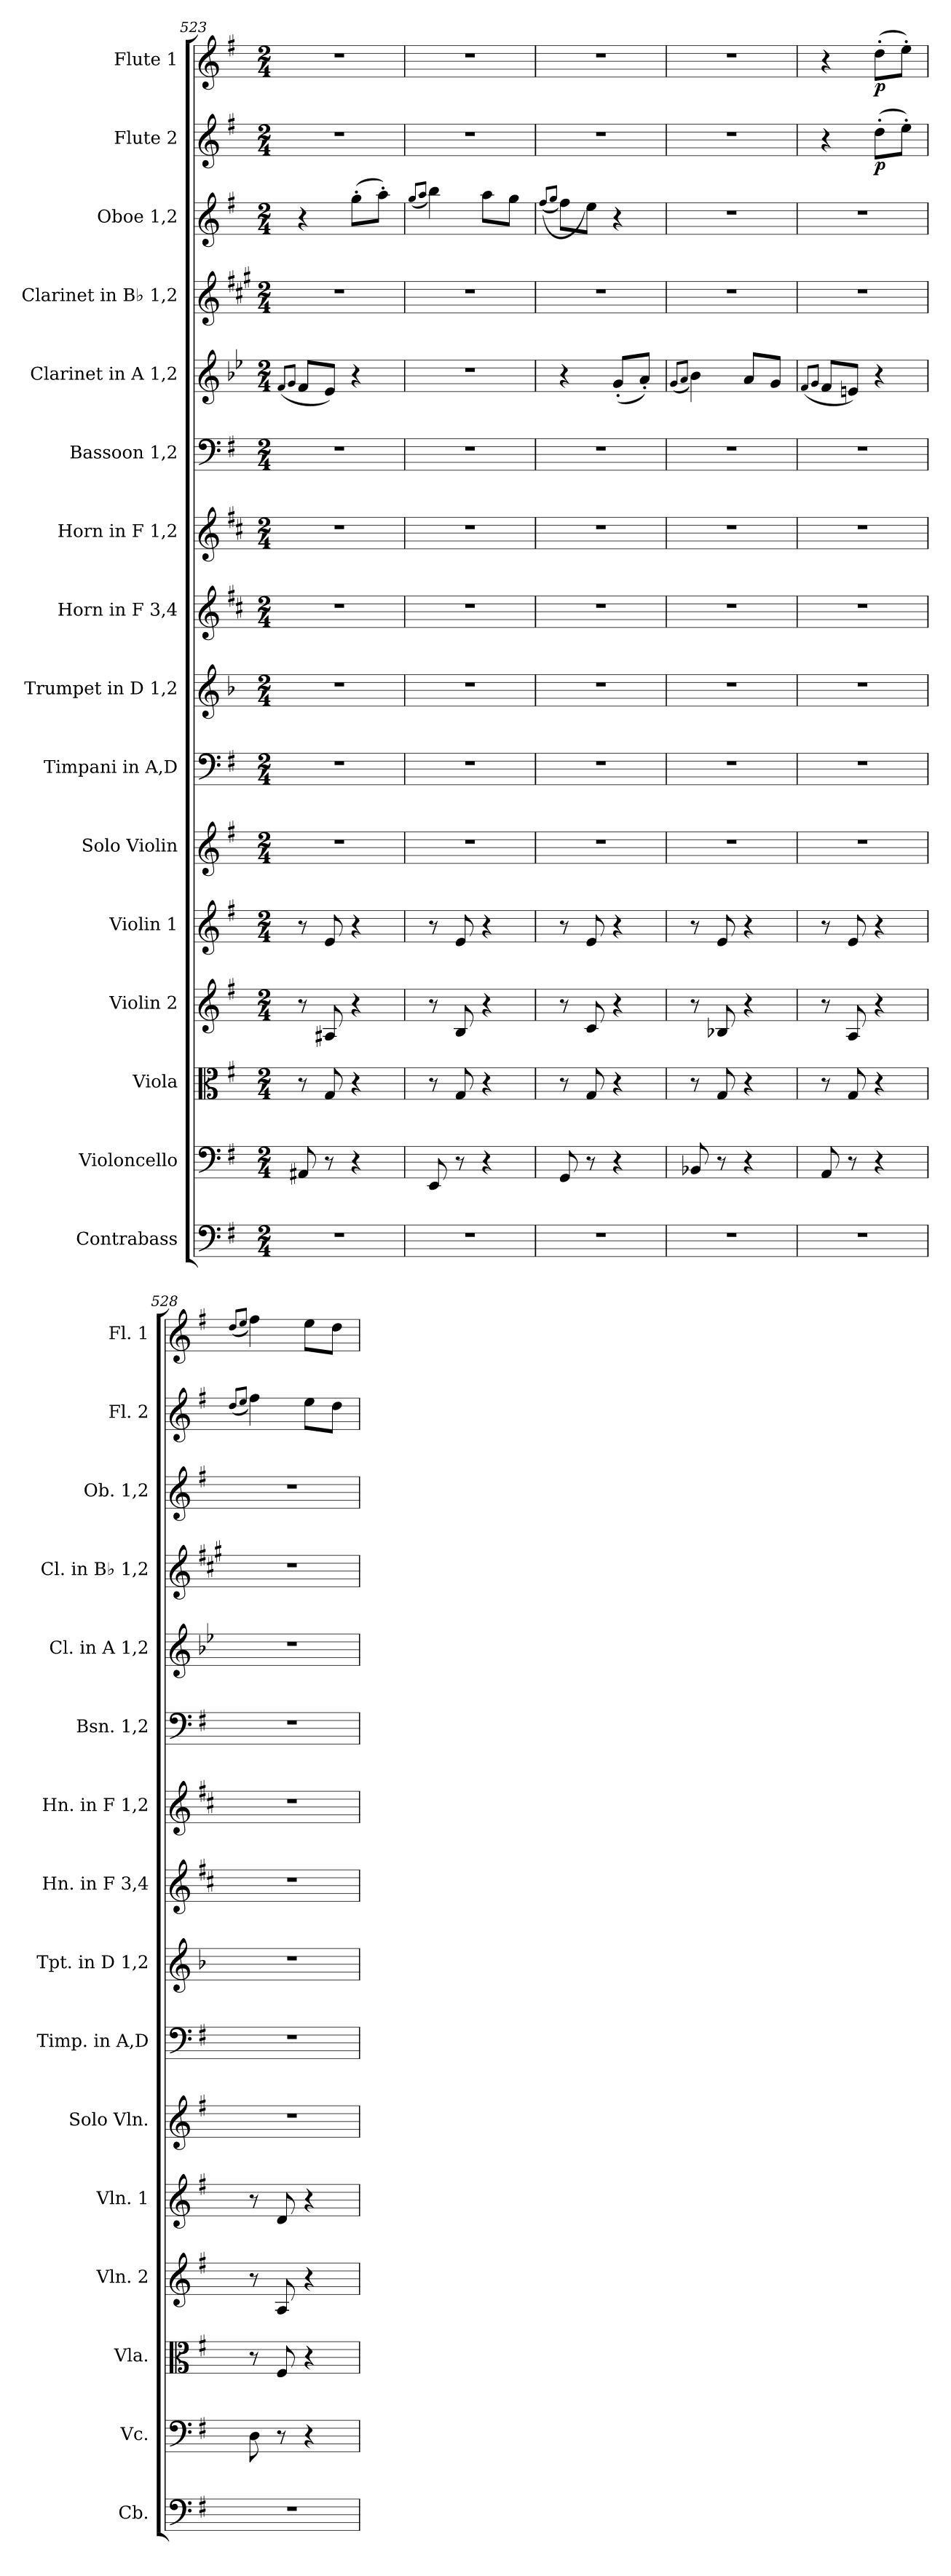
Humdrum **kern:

**kern	**kern	**kern	**kern	**kern	**kern	**kern	**kern	**kern	**kern	**kern	**kern	**kern	**kern	**kern	**dynam	**kern	**dynam
*part16	*part15	*part14	*part13	*part12	*part11	*part10	*part9	*part8	*part7	*part6	*part5	*part4	*part3	*part2	*part2	*part1	*part1
*staff16	*staff15	*staff14	*staff13	*staff12	*staff11	*staff10	*staff9	*staff8	*staff7	*staff6	*staff5	*staff4	*staff3	*staff2	*staff2	*staff1	*staff1
*I"Contrabass	*I"Violoncello	*I"Viola	*I"Violin 2	*I"Violin 1	*I"Solo Violin	*I"Timpani in A,D	*I"Trumpet in D 1,2	*I"Horn in F 3,4	*I"Horn in F 1,2	*I"Bassoon 1,2	*I"Clarinet in A 1,2	*I"Clarinet in B♭ 1,2	*I"Oboe 1,2	*I"Flute 2	*	*I"Flute 1	*
*I'Cb.	*I'Vc.	*I'Vla.	*I'Vln. 2	*I'Vln. 1	*I'Solo Vln.	*I'Timp. in A,D	*I'Tpt. in D 1,2	*I'Hn. in F 3,4	*I'Hn. in F 1,2	*I'Bsn. 1,2	*I'Cl. in A 1,2	*I'Cl. in B♭ 1,2	*I'Ob. 1,2	*I'Fl. 2	*	*I'Fl. 1	*
*clefF4	*clefF4	*clefC3	*clefG2	*clefG2	*clefG2	*clefF4	*clefG2	*clefG2	*clefG2	*clefF4	*clefG2	*clefG2	*clefG2	*clefG2	*	*clefG2	*
*ITrd7c12	*	*	*	*	*	*	*ITrd-1c-2	*ITrd4c7	*ITrd4c7	*	*ITrd2c3	*ITrd1c2	*	*	*	*	*
*k[f#]	*k[f#]	*k[f#]	*k[f#]	*k[f#]	*k[f#]	*k[f#]	*k[f#]	*k[f#]	*k[f#]	*k[f#]	*k[f#]	*k[f#]	*k[f#]	*k[f#]	*	*k[f#]	*
*M2/4	*M2/4	*M2/4	*M2/4	*M2/4	*M2/4	*M2/4	*M2/4	*M2/4	*M2/4	*M2/4	*M2/4	*M2/4	*M2/4	*M2/4	*	*M2/4	*
=523	=523	=523	=523	=523	=523	=523	=523	=523	=523	=523	=523	=523	=523	=523	=523	=523	=523
.	.	.	.	.	.	.	.	.	.	.	(<8qd/L	.	.	.	.	.	.
.	.	.	.	.	.	.	.	.	.	.	8qe/J	.	.	.	.	.	.
2r	8AA#X/	8r	8r	8r	2r	2r	2r	2r	2r	2r	8d/L	2r	4r	2r	.	2r	.
.	8r	8G/	8A#X/	8e/	.	.	.	.	.	.	8c/J)	.	.	.	.	.	.
.	4r	4r	4r	4r	.	.	.	.	.	.	4r	.	(>8gg'\L	.	.	.	.
.	.	.	.	.	.	.	.	.	.	.	.	.	8aa'\J)	.	.	.	.
=524	=524	=524	=524	=524	=524	=524	=524	=524	=524	=524	=524	=524	=524	=524	=524	=524	=524
.	.	.	.	.	.	.	.	.	.	.	.	.	(<8qgg/L	.	.	.	.
.	.	.	.	.	.	.	.	.	.	.	.	.	8qaa/J	.	.	.	.
2r	8EE/	8r	8r	8r	2r	2r	2r	2r	2r	2r	2r	2r	4bb\)	2r	.	2r	.
.	8r	8G/	8B/	8e/	.	.	.	.	.	.	.	.	.	.	.	.	.
.	4r	4r	4r	4r	.	.	.	.	.	.	.	.	8aa\L	.	.	.	.
.	.	.	.	.	.	.	.	.	.	.	.	.	8gg\J	.	.	.	.
=525	=525	=525	=525	=525	=525	=525	=525	=525	=525	=525	=525	=525	=525	=525	=525	=525	=525
.	.	.	.	.	.	.	.	.	.	.	.	.	(<(<8qff#/L	.	.	.	.
.	.	.	.	.	.	.	.	.	.	.	.	.	8qgg/J	.	.	.	.
2r	8GG/	8r	8r	8r	2r	2r	2r	2r	2r	2r	4r	2r	8ff#\L)	2r	.	2r	.
.	8r	8G/	8c/	8e/	.	.	.	.	.	.	.	.	8ee\J)	.	.	.	.
.	4r	4r	4r	4r	.	.	.	.	.	.	(<8e'/L	.	4r	.	.	.	.
.	.	.	.	.	.	.	.	.	.	.	8f#'/J)	.	.	.	.	.	.
=526	=526	=526	=526	=526	=526	=526	=526	=526	=526	=526	=526	=526	=526	=526	=526	=526	=526
.	.	.	.	.	.	.	.	.	.	.	(<8qe/L	.	.	.	.	.	.
.	.	.	.	.	.	.	.	.	.	.	8qf#/J	.	.	.	.	.	.
2r	8BB-X/	8r	8r	8r	2r	2r	2r	2r	2r	2r	4g\)	2r	2r	2r	.	2r	.
.	8r	8G/	8B-X/	8e/	.	.	.	.	.	.	.	.	.	.	.	.	.
.	4r	4r	4r	4r	.	.	.	.	.	.	8f#/L	.	.	.	.	.	.
.	.	.	.	.	.	.	.	.	.	.	8e/J	.	.	.	.	.	.
!!LO:PB:g=z
=527	=527	=527	=527	=527	=527	=527	=527	=527	=527	=527	=527	=527	=527	=527	=527	=527	=527
.	.	.	.	.	.	.	.	.	.	.	(<8qd/L	.	.	.	.	.	.
.	.	.	.	.	.	.	.	.	.	.	8qe/J	.	.	.	.	.	.
2r	8AA/	8r	8r	8r	2r	2r	2r	2r	2r	2r	8d/L	2r	2r	4r	.	4r	.
.	8r	8G/	8A/	8e/	.	.	.	.	.	.	8c#X/J)	.	.	.	.	.	.
!	!	!	!	!	!	!	!	!	!	!	!	!	!	!	!LO:DY:b	!	!LO:DY:b
.	4r	4r	4r	4r	.	.	.	.	.	.	4r	.	.	(>8dd'\L	p	(>8dd'\L	p
.	.	.	.	.	.	.	.	.	.	.	.	.	.	8ee'\J)	.	8ee'\J)	.
=528	=528	=528	=528	=528	=528	=528	=528	=528	=528	=528	=528	=528	=528	=528	=528	=528	=528
.	.	.	.	.	.	.	.	.	.	.	.	.	.	(<8qdd/L	.	(<8qdd/L	.
.	.	.	.	.	.	.	.	.	.	.	.	.	.	8qee/J	.	8qee/J	.
2r	8D\	8r	8r	8r	2r	2r	2r	2r	2r	2r	2r	2r	2r	4ff#\)	.	4ff#\)	.
.	8r	8F#/	8A/	8d/	.	.	.	.	.	.	.	.	.	.	.	.	.
.	4r	4r	4r	4r	.	.	.	.	.	.	.	.	.	8ee\L	.	8ee\L	.
.	.	.	.	.	.	.	.	.	.	.	.	.	.	8dd\J	.	8dd\J	.
=	=	=	=	=	=	=	=	=	=	=	=	=	=	=	=	=	=
*-	*-	*-	*-	*-	*-	*-	*-	*-	*-	*-	*-	*-	*-	*-	*-	*-	*-
